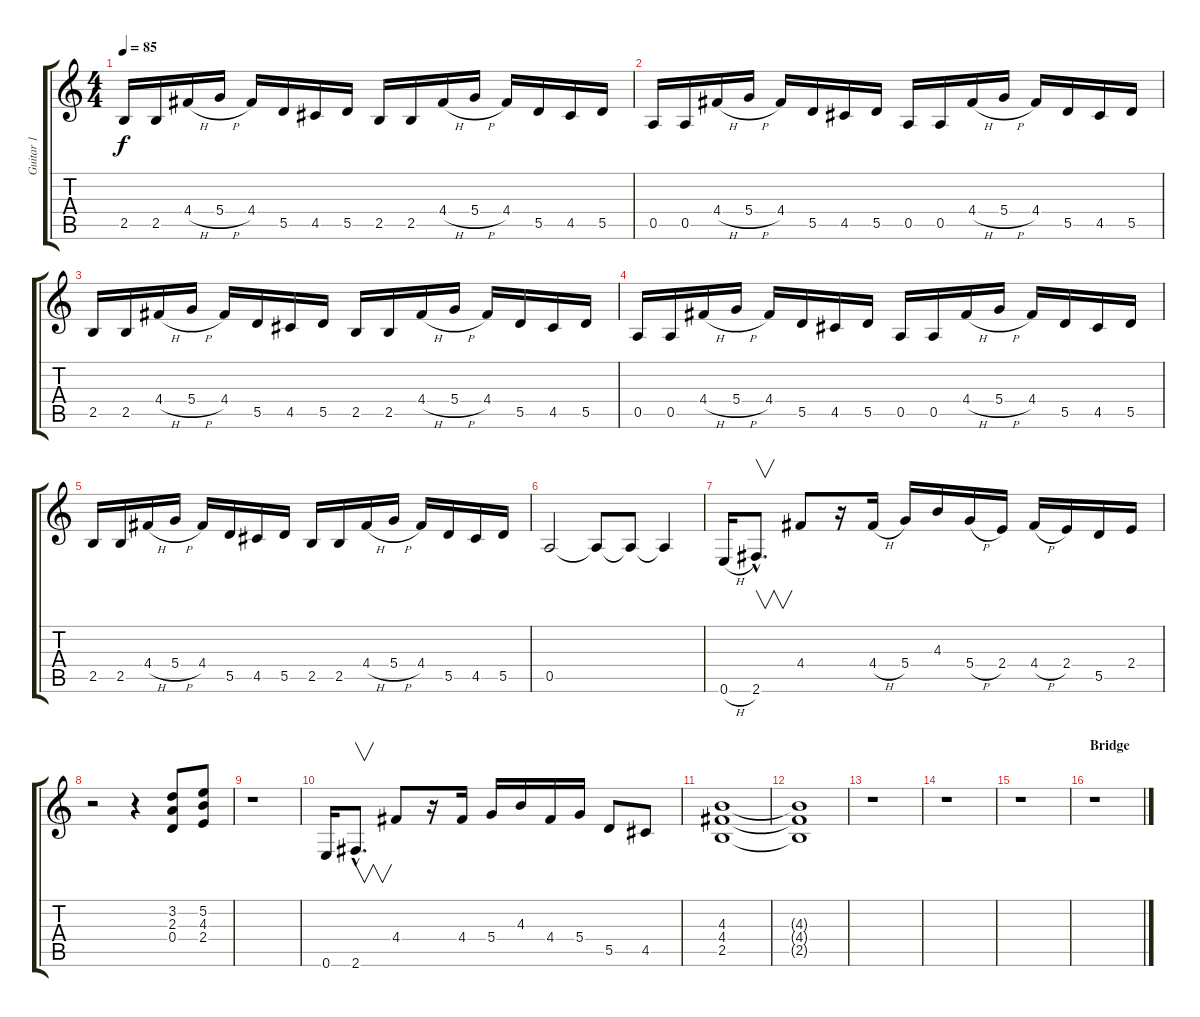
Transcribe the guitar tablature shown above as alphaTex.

\track ("Guitar 1" "Guitar 1") {instrument distortionguitar}
\staff {score tabs}
\tuning (E4 B3 G3 D3 A2 E2) {hide}
\ts (4 4)
\tempo 85
\clef g2
\ks c
2.5.16{dy f} 2.5.16 4.4{h}.16 5.4{h}.16 4.4.16 5.5.16 4.5.16 5.5.16 2.5.16 2.5.16 4.4{h}.16 5.4{h}.16 4.4.16 5.5.16 4.5.16 5.5.16 |
0.5.16 0.5.16 4.4{h}.16 5.4{h}.16 4.4.16 5.5.16 4.5.16 5.5.16 0.5.16 0.5.16 4.4{h}.16 5.4{h}.16 4.4.16 5.5.16 4.5.16 5.5.16 |
2.5.16 2.5.16 4.4{h}.16 5.4{h}.16 4.4.16 5.5.16 4.5.16 5.5.16 2.5.16 2.5.16 4.4{h}.16 5.4{h}.16 4.4.16 5.5.16 4.5.16 5.5.16 |
0.5.16 0.5.16 4.4{h}.16 5.4{h}.16 4.4.16 5.5.16 4.5.16 5.5.16 0.5.16 0.5.16 4.4{h}.16 5.4{h}.16 4.4.16 5.5.16 4.5.16 5.5.16 |
2.5.16 2.5.16 4.4{h}.16 5.4{h}.16 4.4.16 5.5.16 4.5.16 5.5.16 2.5.16 2.5.16 4.4{h}.16 5.4{h}.16 4.4.16 5.5.16 4.5.16 5.5.16 |
0.5.2 0.5{t}.8 0.5{t}.8 0.5{t}.4 |
0.6{h}.16 2.6{hac}.8{v d} 4.4.8 r.16 4.4{h}.16 5.4.16 4.3.16 5.4{h}.16 2.4.16 4.4{h}.16 2.4.16 5.5.16 2.4.16 |
r.2 r.4 (3.2 2.3 0.4).8 (5.2 4.3 2.4).8 |
r.1 |
0.6.16 2.6{hac}.8{v d} 4.4.8 r.16 4.4.16 5.4.16 4.3.16 4.4.16 5.4.16 5.5.8 4.5.8 |
(4.3 4.4 2.5).1 |
(4.3{t} 4.4{t} 2.5{t}).1 |
r.1 |
r.1 |
r.1 |
\section ("" "Bridge")
r.1
